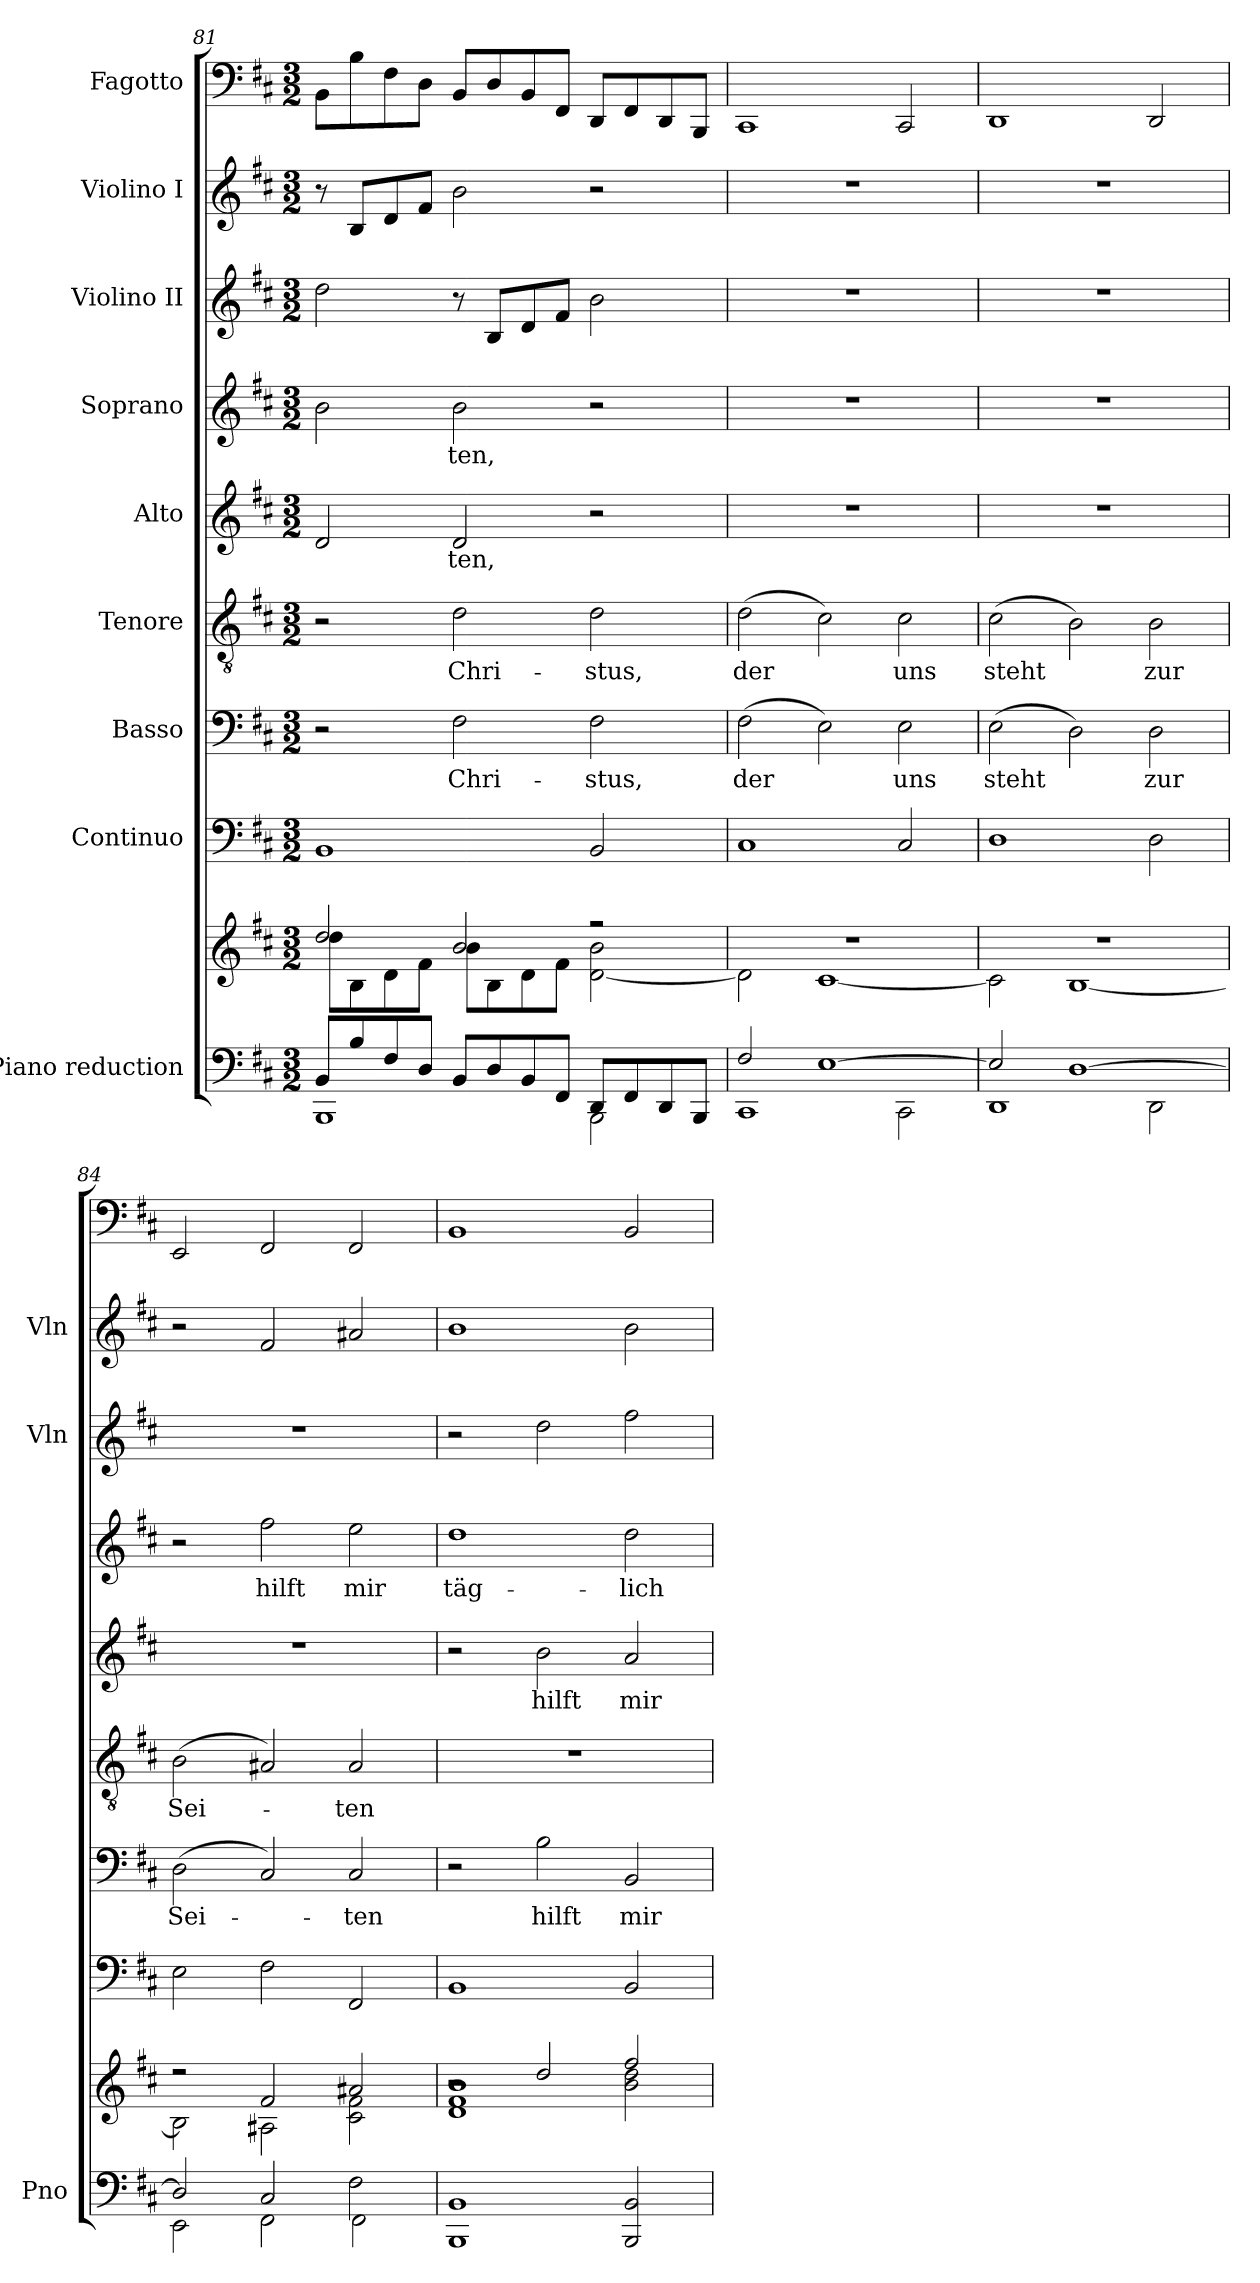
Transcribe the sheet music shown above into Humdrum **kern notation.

**kern	**kern	**kern	**kern	**text	**kern	**text	**kern	**text	**kern	**text	**kern	**kern	**kern
*part9	*part9	*part8	*part7	*part7	*part6	*part6	*part5	*part5	*part4	*part4	*part3	*part2	*part1
*staff10	*staff9	*staff8	*staff7	*staff7	*staff6	*staff6	*staff5	*staff5	*staff4	*staff4	*staff3	*staff2	*staff1
*I"Piano reduction	*	*I"Continuo	*I"Basso	*	*I"Tenore	*	*I"Alto	*	*I"Soprano	*	*I"Violino II	*I"Violino I	*I"Fagotto
*I'Pno	*	*	*	*	*	*	*	*	*	*	*I'Vln	*I'Vln	*
*clefF4	*clefG2	*clefF4	*clefF4	*	*clefGv2	*	*clefG2	*	*clefG2	*	*clefG2	*clefG2	*clefF4
*k[f#c#]	*k[f#c#]	*k[f#c#]	*k[f#c#]	*	*k[f#c#]	*	*k[f#c#]	*	*k[f#c#]	*	*k[f#c#]	*k[f#c#]	*k[f#c#]
*M3/2	*M3/2	*M3/2	*M3/2	*	*M3/2	*	*M3/2	*	*M3/2	*	*M3/2	*M3/2	*M3/2
=81	=81	=81	=81	=81	=81	=81	=81	=81	=81	=81	=81	=81	=81
*^	*^	*	*	*	*	*	*	*	*	*	*	*	*
8BB!/L	1BBB	2dd/	8dd\L	1BB	2r	.	2r	.	2d/	.	2b\	.	2dd\	8r	8BB\L
8B!/	.	.	8B\	.	.	.	.	.	.	.	.	.	.	8B/L	8B\
8F#!/	.	.	8d\	.	.	.	.	.	.	.	.	.	.	8d/	8F#\
8D!/J	.	.	8f#\J	.	.	.	.	.	.	.	.	.	.	8f#/J	8D\J
!	!	!	!	!	!	!LO:LY:b	!	!LO:LY:b	!	!LO:LY:b	!	!LO:LY:b	!	!	!
8BB!/L	.	2b/	8b\L	.	2F#\	Chri-	2d\	Chri-	2d/	ten,	2b\	ten,	8r	2b\	8BB/L
8D!/	.	.	8B\	.	.	.	.	.	.	.	.	.	8B/L	.	8D/
8BB!/	.	.	8d\	.	.	.	.	.	.	.	.	.	8d/	.	8BB/
8FF#!/J	.	.	8f#\J	.	.	.	.	.	.	.	.	.	8f#/J	.	8FF#/J
!	!	!	!	!	!	!LO:LY:b	!	!LO:LY:b	!	!	!	!	!	!	!
8DD!/L	2BBB\	2r	[2d!\ 2b\	2BB/	2F#\	stus,	2d\	-stus,	2r	.	2r	.	2b\	2r	8DD/L
8FF#!/	.	.	.	.	.	.	.	.	.	.	.	.	.	.	8FF#/
8DD!/	.	.	.	.	.	.	.	.	.	.	.	.	.	.	8DD/
8BBB!/J	.	.	.	.	.	.	.	.	.	.	.	.	.	.	8BBB/J
!!LO:PB:g=z
=82	=82	=82	=82	=82	=82	=82	=82	=82	=82	=82	=82	=82	=82	=82	=82
!	!	!	!	!	!	!LO:LY:b	!	!LO:LY:b	!	!	!	!	!	!	!
2F#!/	1CC#	1.r	2d!\]	1C#	(>2F#\	der	(>2d\	der	1.r	.	1.r	.	1.r	1.r	1CC#
[1E!	.	.	[1c#!	.	2E\)	.	2c#\)	.	.	.	.	.	.	.	.
!	!	!	!	!	!	!LO:LY:b	!	!LO:LY:b	!	!	!	!	!	!	!
.	2CC#\	.	.	2C#/	2E\	uns	2c#\	uns	.	.	.	.	.	.	2CC#/
=83	=83	=83	=83	=83	=83	=83	=83	=83	=83	=83	=83	=83	=83	=83	=83
!	!	!	!	!	!	!LO:LY:b	!	!LO:LY:b	!	!	!	!	!	!	!
2E!/]	1DD	1.r	2c#!\]	1D	(>2E\	steht	(>2c#\	steht	1.r	.	1.r	.	1.r	1.r	1DD
[1D!	.	.	[1B!	.	2D\)	.	2B\)	.	.	.	.	.	.	.	.
!	!	!	!	!	!	!LO:LY:b	!	!LO:LY:b	!	!	!	!	!	!	!
.	2DD\	.	.	2D\	2D\	zur	2B\	zur	.	.	.	.	.	.	2DD/
=84	=84	=84	=84	=84	=84	=84	=84	=84	=84	=84	=84	=84	=84	=84	=84
!	!	!	!	!	!	!LO:LY:b	!	!LO:LY:b	!	!	!	!	!	!	!
2D!/]	2EE\	2r	2B!\]	2E\	(>2D\	Sei-	(>2B\	Sei-	1.r	.	2r	.	1.r	2r	2EE/
!	!	!	!	!	!	!	!	!	!	!	!	!LO:LY:b	!	!	!
2C#!/	2FF#\	2f#/	2A#X!\	2F#\	2C#/)	.	2A#X/)	.	.	.	2ff#\	hilft	.	2f#/	2FF#/
!	!	!	!	!	!	!LO:LY:b	!	!LO:LY:b	!	!	!	!LO:LY:b	!	!	!
2F#\	2FF#\	2a#X/	2c#!\ 2f#!\	2FF#/	2C#/	-ten	2A#/	-ten	.	.	2ee\	mir	.	2a#X/	2FF#/
=85	=85	=85	=85	=85	=85	=85	=85	=85	=85	=85	=85	=85	=85	=85	=85
*	*	*	*^	*	*	*	*	*	*	*	*	*	*	*	*
!	!	!	!	!	!	!	!	!	!	!	!	!	!LO:LY:b	!	!	!
*v	*v	*	*	*	*	*	*	*	*	*	*	*	*	*	*	*
1BBB 1BB	1b	1d! 1f#!	2r	1BB	2r	.	1.r	.	2r	.	1dd	täg-	2r	1b	1BB
!	!	!	!	!	!	!LO:LY:b	!	!	!	!LO:LY:b	!	!	!	!	!
.	.	.	2dd/	.	2B\	hilft	.	.	2b\	hilft	.	.	2dd\	.	.
!	!	!	!	!	!	!LO:LY:b	!	!	!	!LO:LY:b	!	!LO:LY:b	!	!	!
2BBB/ 2BB/	2ff#/	2b\ 2dd!\	2ryy	2BB/	2BB/	mir	.	.	2a/	mir	2dd\	-lich	2ff#\	2b\	2BB/
*	*v	*v	*v	*	*	*	*	*	*	*	*	*	*	*	*
=	=	=	=	=	=	=	=	=	=	=	=	=	=
*-	*-	*-	*-	*-	*-	*-	*-	*-	*-	*-	*-	*-	*-
